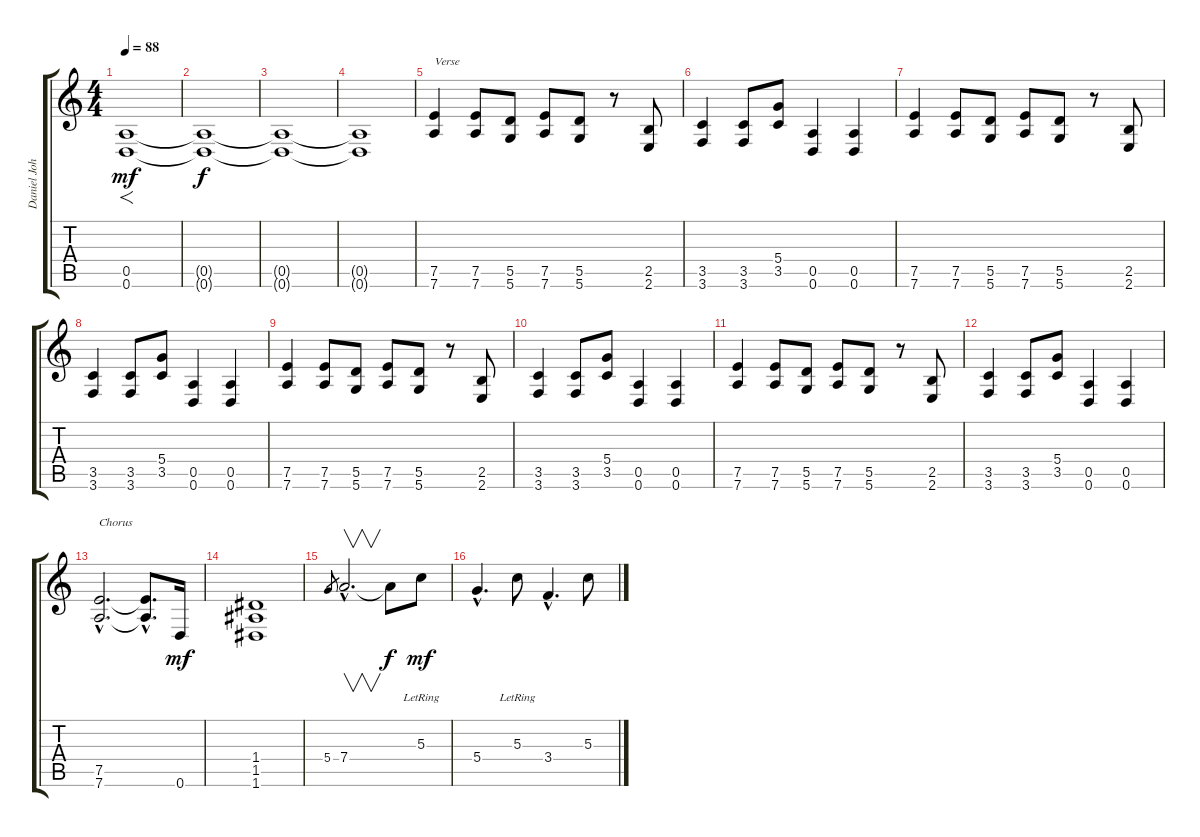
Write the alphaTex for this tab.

\track ("Daniel Johns (Gtr 1)" "Daniel Joh") {instrument distortionguitar}
\staff {score tabs}
\tuning (E4 B3 G3 D3 A2 D2) {hide}
\ts (4 4)
\tempo 88
\clef g2
\ks c
(0.5 0.6).1{f dy mf} |
(0.5{t} 0.6{t}).1{dy f} |
(0.5{t} 0.6{t}).1 |
(0.5{t} 0.6{t}).1 |
(7.5 7.6).4{txt "Verse"} (7.5 7.6).8 (5.5 5.6).8 (7.5 7.6).8 (5.5 5.6).8 r.8 (2.5 2.6).8 |
(3.5 3.6).4 (3.5 3.6).8 (5.4 3.5).8 (0.5 0.6).4 (0.5 0.6).4 |
(7.5 7.6).4 (7.5 7.6).8 (5.5 5.6).8 (7.5 7.6).8 (5.5 5.6).8 r.8 (2.5 2.6).8 |
(3.5 3.6).4 (3.5 3.6).8 (5.4 3.5).8 (0.5 0.6).4 (0.5 0.6).4 |
(7.5 7.6).4 (7.5 7.6).8 (5.5 5.6).8 (7.5 7.6).8 (5.5 5.6).8 r.8 (2.5 2.6).8 |
(3.5 3.6).4 (3.5 3.6).8 (5.4 3.5).8 (0.5 0.6).4 (0.5 0.6).4 |
(7.5 7.6).4 (7.5 7.6).8 (5.5 5.6).8 (7.5 7.6).8 (5.5 5.6).8 r.8 (2.5 2.6).8 |
(3.5 3.6).4 (3.5 3.6).8 (5.4 3.5).8 (0.5 0.6).4 (0.5 0.6).4 |
(7.5{hac} 7.6{hac}).2{d txt "Chorus"} (7.5{hac t} 7.6{hac t}).8{d} 0.6.16{dy mf} |
(1.4 1.5 1.6).1 |
5.4.8{gr} 7.4{hac}.2{v d} 7.4{t}.8{dy f} 5.3{lr}.8{dy mf} |
5.4{hac}.4{d} 5.3{lr}.8 3.4{hac}.4{d} 5.3.8
